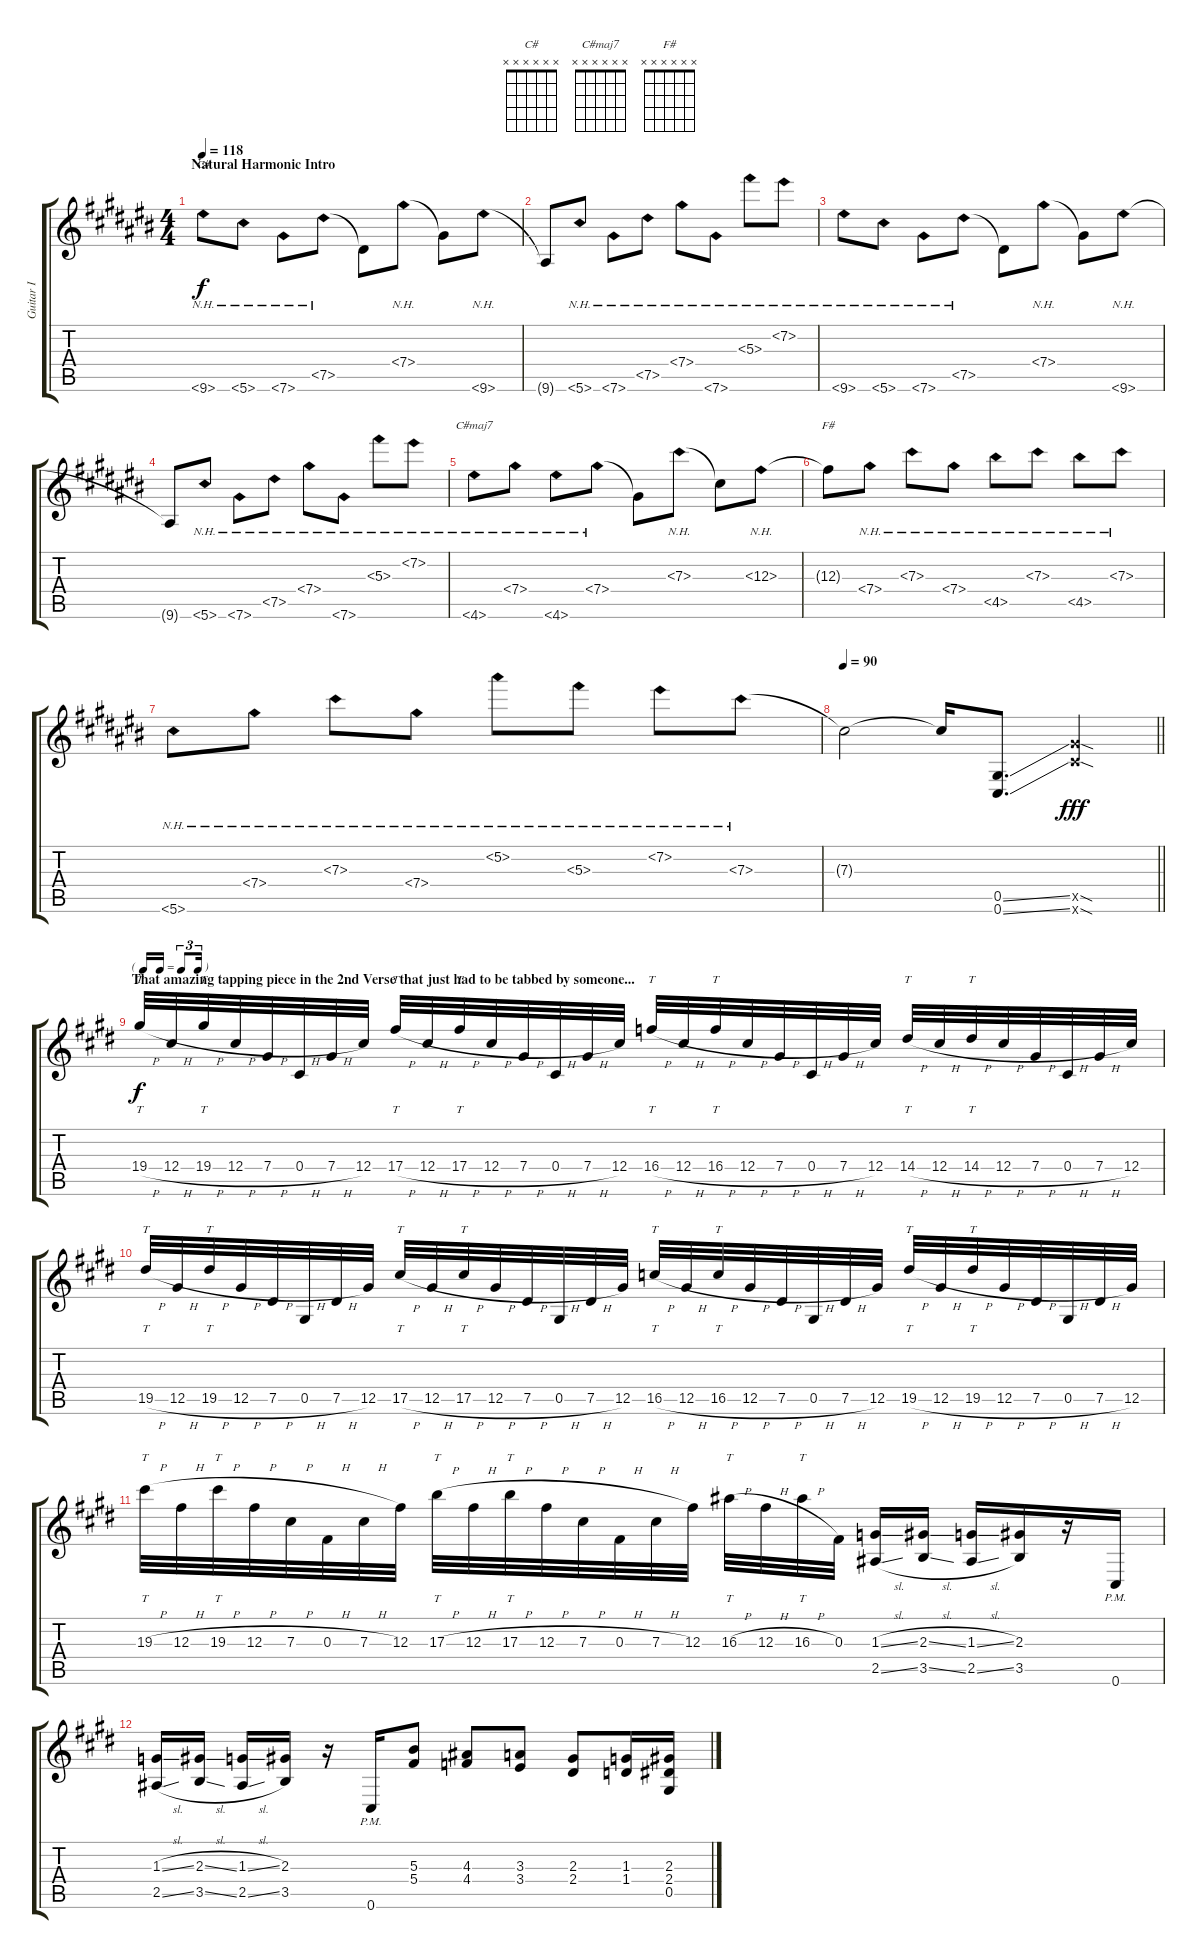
\track ("Guitar I" "Guitar I") {instrument overdrivenguitar}
\staff {score tabs}
\tuning (Eb4 Bb3 Gb3 Db3 Ab2 Db2) {hide}
\chord ("C#" x x x x x x)
\chord ("C#maj7" x x x x x x)
\chord ("F#" x x x x x x)
\ts (4 4)
\section ("" "Natural Harmonic Intro")
\tempo 118
\clef g2
\ks c#
9.6{nh}.8{ch "C#" dy f instrument overdrivenguitar} 5.6{nh}.8 7.6{nh}.8 7.5{nh}.8 7.5{t}.8 7.4{nh}.8 7.4{t}.8 9.6{nh}.8 |
9.6{t}.8 5.6{nh}.8 7.6{nh}.8 7.5{nh}.8 7.4{nh}.8 7.6{nh}.8 5.3{nh}.8 7.2{nh}.8 |
9.6{nh}.8 5.6{nh}.8 7.6{nh}.8 7.5{nh}.8 7.5{t}.8 7.4{nh}.8 7.4{t}.8 9.6{nh}.8 |
9.6{t}.8 5.6{nh}.8 7.6{nh}.8 7.5{nh}.8 7.4{nh}.8 7.6{nh}.8 5.3{nh}.8 7.2{nh}.8 |
4.6{nh}.8{ch "C#maj7"} 7.4{nh}.8 4.6{nh}.8 7.4{nh}.8 7.4{t}.8 7.3{nh}.8 7.3{t}.8 12.3{nh}.8 |
12.3{t}.8{ch "F#"} 7.4{nh}.8 7.3{nh}.8 7.4{nh}.8 4.5{nh}.8 7.3{nh}.8 4.5{nh}.8 7.3{nh}.8 |
5.6{nh}.8 7.4{nh}.8 7.3{nh}.8 7.4{nh}.8 5.2{nh}.8 5.3{nh}.8 7.2{nh}.8 7.3{nh}.8 |
\tempo 90
\barLineRight lightlight
7.3{t}.2 7.3{t}.16 (0.5{ss} 0.6{ss}).8{d instrument distortionguitar} (12.5{sod x} 12.6{sod x}).4{dy fff} |
\tf triplet16th
\section ("" "That amazing tapping piece in the 2nd Verse that just had to be tabbed by someone...")
\ks c#minor
19.4{h}.32{tt dy f} 12.4{h}.32 19.4{h}.32{tt} 12.4{h}.32 7.4{h}.32 0.4{h}.32 7.4{h}.32 12.4.32 17.4{h}.32{tt} 12.4{h}.32 17.4{h}.32{tt} 12.4{h}.32 7.4{h}.32 0.4{h}.32 7.4{h}.32 12.4.32 16.4{h}.32{tt} 12.4{h}.32 16.4{h}.32{tt} 12.4{h}.32 7.4{h}.32 0.4{h}.32 7.4{h}.32 12.4.32 14.4{h}.32{tt} 12.4{h}.32 14.4{h}.32{tt} 12.4{h}.32 7.4{h}.32 0.4{h}.32 7.4{h}.32 12.4.32 |
19.5{h}.32{tt} 12.5{h}.32 19.5{h}.32{tt} 12.5{h}.32 7.5{h}.32 0.5{h}.32 7.5{h}.32 12.5.32 17.5{h}.32{tt} 12.5{h}.32 17.5{h}.32{tt} 12.5{h}.32 7.5{h}.32 0.5{h}.32 7.5{h}.32 12.5.32 16.5{h}.32{tt} 12.5{h}.32 16.5{h}.32{tt} 12.5{h}.32 7.5{h}.32 0.5{h}.32 7.5{h}.32 12.5.32 19.5{h}.32{tt} 12.5{h}.32 19.5{h}.32{tt} 12.5{h}.32 7.5{h}.32 0.5{h}.32 7.5{h}.32 12.5.32 |
19.3{h}.32{tt} 12.3{h}.32 19.3{h}.32{tt} 12.3{h}.32 7.3{h}.32 0.3{h}.32 7.3{h}.32 12.3.32 17.3{h}.32{tt} 12.3{h}.32 17.3{h}.32{tt} 12.3{h}.32 7.3{h}.32 0.3{h}.32 7.3{h}.32 12.3.32 16.3{h}.32{tt} 12.3{h}.32 16.3{h}.32{tt} 0.3.32{beam split} (1.3{sl} 2.5{sl}).16{volume 0} (2.3{sl} 3.5{sl}).16{beam split} (1.3{sl} 2.5{sl}).16 (2.3 3.5).16 r.16 0.6{pm}.16 |
(1.3{sl} 2.5{sl}).16 (2.3{sl} 3.5{sl}).16{beam split} (1.3{sl} 2.5{sl}).16 (2.3 3.5).16 r.16 0.6{pm}.16 (5.3 5.4).8 (4.3 4.4).8 (3.3 3.4).8 (2.3 2.4).8 (1.3 1.4).16 (2.3 2.4 0.5).16
